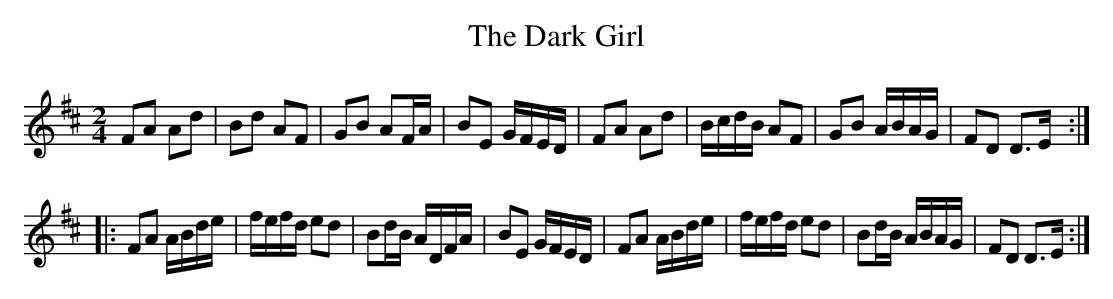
X:1
T:Dark Girl, The
M:2/4
L:1/16
K:DMaj
F2A2 A2d2|B2d2 A2F2|G2B2 A2FA|B2E2 GFED|F2A2 A2d2|BcdB A2F2|G2B2 ABAG|F2D2 D2>E2:|*
|:F2A2 ABde|fefd e2d2|B2dB ADFA|B2E2 GFED|F2A2 ABde|fefd e2d2|B2dB ABAG|F2D2 D2>E2:|**
L:1/8
